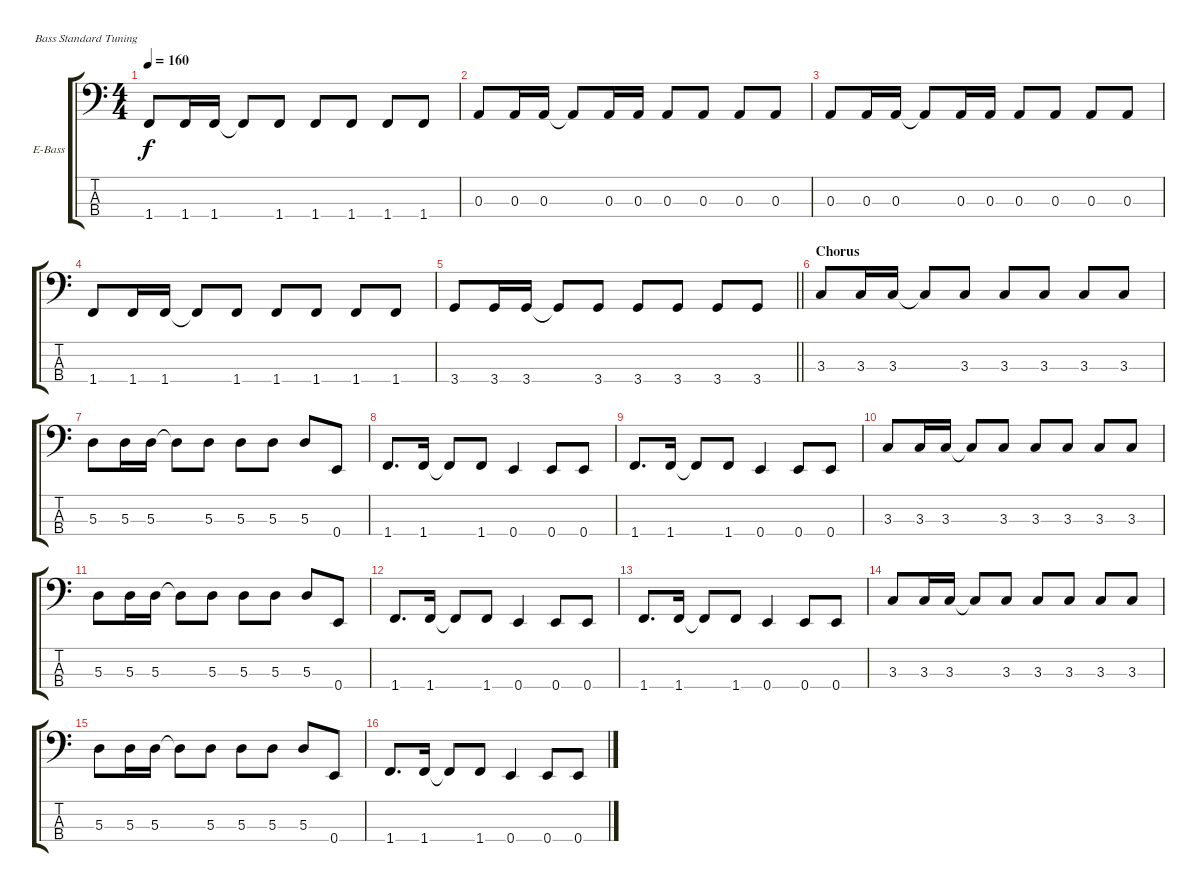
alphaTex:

\defaultSystemsLayout 4
\bracketExtendMode groupsimilarinstruments
\firstSystemTrackNameOrientation horizontal
\otherSystemsTrackNameOrientation horizontal
\track ("Bass" "E-Bass") {instrument electricbassfinger}
\staff {score tabs}
\tuning (G2 D2 A1 E1)
\ts (4 4)
\tempo 160
\clef f4
\ks c
1.4.8{dy f} 1.4.16 1.4.16 1.4{t}.8 1.4.8 1.4.8 1.4.8 1.4.8 1.4.8 |
0.3.8 0.3.16 0.3.16 0.3{t}.8 0.3.16 0.3.16 0.3.8 0.3.8 0.3.8 0.3.8 |
0.3.8 0.3.16 0.3.16 0.3{t}.8 0.3.16 0.3.16 0.3.8 0.3.8 0.3.8 0.3.8 |
1.4.8 1.4.16 1.4.16 1.4{t}.8 1.4.8 1.4.8 1.4.8 1.4.8 1.4.8 |
\barLineRight lightlight
3.4.8 3.4.16 3.4.16 3.4{t}.8 3.4.8 3.4.8 3.4.8 3.4.8 3.4.8 |
\section ("" "Chorus")
3.3.8 3.3.16 3.3.16 3.3{t}.8 3.3.8 3.3.8 3.3.8 3.3.8 3.3.8 |
5.3.8 5.3.16 5.3.16 5.3{t}.8 5.3.8 5.3.8 5.3.8 5.3.8 0.4.8 |
1.4.8{d} 1.4.16 1.4{t}.8 1.4.8 0.4.4 0.4.8 0.4.8 |
1.4.8{d} 1.4.16 1.4{t}.8 1.4.8 0.4.4 0.4.8 0.4.8 |
3.3.8 3.3.16 3.3.16 3.3{t}.8 3.3.8 3.3.8 3.3.8 3.3.8 3.3.8 |
5.3.8 5.3.16 5.3.16 5.3{t}.8 5.3.8 5.3.8 5.3.8 5.3.8 0.4.8 |
1.4.8{d} 1.4.16 1.4{t}.8 1.4.8 0.4.4 0.4.8 0.4.8 |
1.4.8{d} 1.4.16 1.4{t}.8 1.4.8 0.4.4 0.4.8 0.4.8 |
3.3.8 3.3.16 3.3.16 3.3{t}.8 3.3.8 3.3.8 3.3.8 3.3.8 3.3.8 |
5.3.8 5.3.16 5.3.16 5.3{t}.8 5.3.8 5.3.8 5.3.8 5.3.8 0.4.8 |
1.4.8{d} 1.4.16 1.4{t}.8 1.4.8 0.4.4 0.4.8 0.4.8
